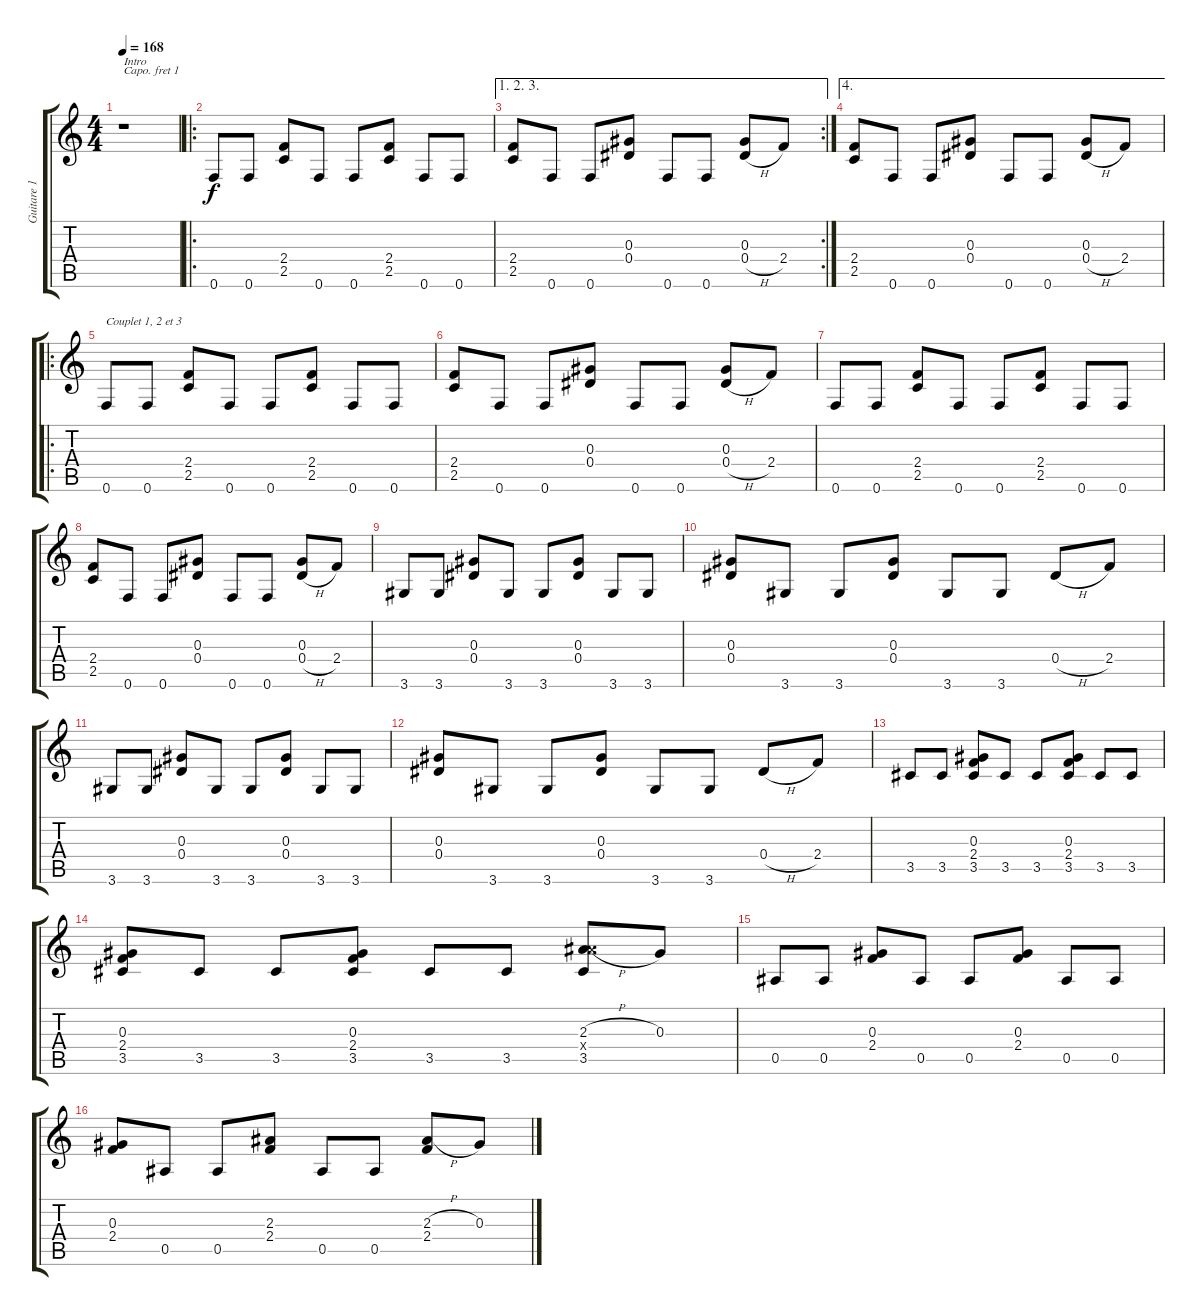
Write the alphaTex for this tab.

\track ("Guitare 1" "Guitare 1") {instrument electricguitarmuted}
\staff {score tabs}
\capo 1
\tuning (E4 B3 G3 D3 A2 E2) {hide}
\ts (4 4)
\tempo 168
\clef g2
\ks c
r.1{txt "Intro" dy f instrument electricguitarmuted} |
\ro
0.6.8 0.6.8 (2.4 2.5).8 0.6.8 0.6.8 (2.4 2.5).8 0.6.8 0.6.8 |
\ae (1 2 3)
\rc 2
(2.4 2.5).8 0.6.8 0.6.8 (0.3 0.4).8 0.6.8 0.6.8 (0.3 0.4{h}).8 2.4.8 |
\ae 4
(2.4 2.5).8 0.6.8 0.6.8 (0.3 0.4).8 0.6.8 0.6.8 (0.3 0.4{h}).8 2.4.8 |
\ro
0.6.8{txt "Couplet 1, 2 et 3"} 0.6.8 (2.4 2.5).8 0.6.8 0.6.8 (2.4 2.5).8 0.6.8 0.6.8 |
(2.4 2.5).8 0.6.8 0.6.8 (0.3 0.4).8 0.6.8 0.6.8 (0.3 0.4{h}).8 2.4.8 |
0.6.8 0.6.8 (2.4 2.5).8 0.6.8 0.6.8 (2.4 2.5).8 0.6.8 0.6.8 |
(2.4 2.5).8 0.6.8 0.6.8 (0.3 0.4).8 0.6.8 0.6.8 (0.3 0.4{h}).8 2.4.8 |
3.6.8 3.6.8 (0.3 0.4).8 3.6.8 3.6.8 (0.3 0.4).8 3.6.8 3.6.8 |
(0.3 0.4).8 3.6.8 3.6.8 (0.3 0.4).8 3.6.8 3.6.8 0.4{h}.8 2.4.8 |
3.6.8 3.6.8 (0.3 0.4).8 3.6.8 3.6.8 (0.3 0.4).8 3.6.8 3.6.8 |
(0.3 0.4).8 3.6.8 3.6.8 (0.3 0.4).8 3.6.8 3.6.8 0.4{h}.8 2.4.8 |
3.5.8 3.5.8 (0.3 2.4 3.5).8 3.5.8 3.5.8 (0.3 2.4 3.5).8 3.5.8 3.5.8 |
(0.3 2.4 3.5).8 3.5.8 3.5.8 (0.3 2.4 3.5).8 3.5.8 3.5.8 (2.3{h} 7.4{x} 3.5).8 0.3.8 |
0.5.8 0.5.8 (0.3 2.4).8 0.5.8 0.5.8 (0.3 2.4).8 0.5.8 0.5.8 |
(0.3 2.4).8 0.5.8 0.5.8 (2.3 2.4).8 0.5.8 0.5.8 (2.3{h} 2.4).8 0.3.8
